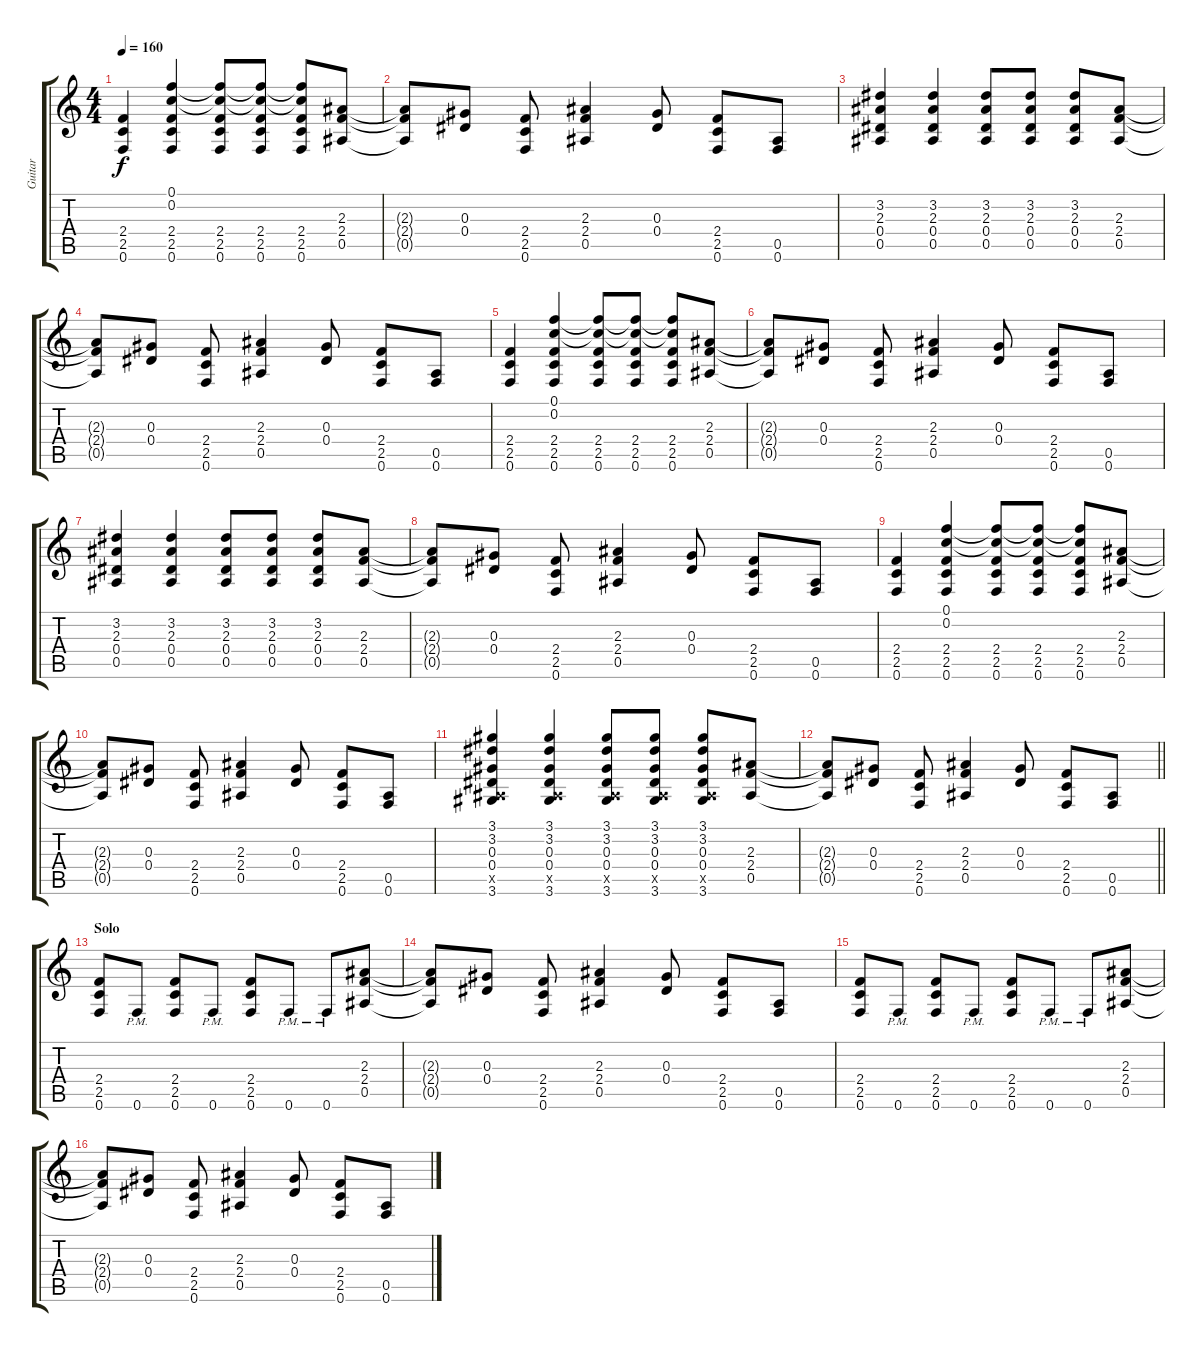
\track ("Guitar" "Guitar") {instrument distortionguitar}
\staff {score tabs}
\tuning (F4 C4 Ab3 Eb3 Bb2 F2) {hide}
\ts (4 4)
\tempo 160
\clef g2
\ks c
(2.4 2.5 0.6).4{dy f} (0.1 0.2 2.4 2.5 0.6).4 (0.1{t} 0.2{t} 2.4 2.5 0.6).8 (0.1{t} 0.2{t} 2.4 2.5 0.6).8 (0.1{t} 0.2{t} 2.4 2.5 0.6).8 (2.3 2.4 0.5).8 |
(2.3{t} 2.4{t} 0.5{t}).8 (0.3 0.4).8 (2.4 2.5 0.6).8 (2.3 2.4 0.5).4 (0.3 0.4).8 (2.4 2.5 0.6).8 (0.5 0.6).8 |
(3.2 2.3 0.4 0.5).4 (3.2 2.3 0.4 0.5).4 (3.2 2.3 0.4 0.5).8 (3.2 2.3 0.4 0.5).8 (3.2 2.3 0.4 0.5).8 (2.3 2.4 0.5).8 |
(2.3{t} 2.4{t} 0.5{t}).8 (0.3 0.4).8 (2.4 2.5 0.6).8 (2.3 2.4 0.5).4 (0.3 0.4).8 (2.4 2.5 0.6).8 (0.5 0.6).8 |
(2.4 2.5 0.6).4 (0.1 0.2 2.4 2.5 0.6).4 (0.1{t} 0.2{t} 2.4 2.5 0.6).8 (0.1{t} 0.2{t} 2.4 2.5 0.6).8 (0.1{t} 0.2{t} 2.4 2.5 0.6).8 (2.3 2.4 0.5).8 |
(2.3{t} 2.4{t} 0.5{t}).8 (0.3 0.4).8 (2.4 2.5 0.6).8 (2.3 2.4 0.5).4 (0.3 0.4).8 (2.4 2.5 0.6).8 (0.5 0.6).8 |
(3.2 2.3 0.4 0.5).4 (3.2 2.3 0.4 0.5).4 (3.2 2.3 0.4 0.5).8 (3.2 2.3 0.4 0.5).8 (3.2 2.3 0.4 0.5).8 (2.3 2.4 0.5).8 |
(2.3{t} 2.4{t} 0.5{t}).8 (0.3 0.4).8 (2.4 2.5 0.6).8 (2.3 2.4 0.5).4 (0.3 0.4).8 (2.4 2.5 0.6).8 (0.5 0.6).8 |
(2.4 2.5 0.6).4 (0.1 0.2 2.4 2.5 0.6).4 (0.1{t} 0.2{t} 2.4 2.5 0.6).8 (0.1{t} 0.2{t} 2.4 2.5 0.6).8 (0.1{t} 0.2{t} 2.4 2.5 0.6).8 (2.3 2.4 0.5).8 |
(2.3{t} 2.4{t} 0.5{t}).8 (0.3 0.4).8 (2.4 2.5 0.6).8 (2.3 2.4 0.5).4 (0.3 0.4).8 (2.4 2.5 0.6).8 (0.5 0.6).8 |
(3.1 3.2 0.3 0.4 0.5{x} 3.6).4 (3.1 3.2 0.3 0.4 0.5{x} 3.6).4 (3.1 3.2 0.3 0.4 0.5{x} 3.6).8 (3.1 3.2 0.3 0.4 0.5{x} 3.6).8 (3.1 3.2 0.3 0.4 0.5{x} 3.6).8 (2.3 2.4 0.5).8 |
\barLineRight lightlight
(2.3{t} 2.4{t} 0.5{t}).8 (0.3 0.4).8 (2.4 2.5 0.6).8 (2.3 2.4 0.5).4 (0.3 0.4).8 (2.4 2.5 0.6).8 (0.5 0.6).8 |
\section ("" "Solo")
(2.4 2.5 0.6).8 0.6{pm}.8 (2.4 2.5 0.6).8 0.6{pm}.8 (2.4 2.5 0.6).8 0.6{pm}.8 0.6{pm}.8 (2.3 2.4 0.5).8 |
(2.3{t} 2.4{t} 0.5{t}).8 (0.3 0.4).8 (2.4 2.5 0.6).8 (2.3 2.4 0.5).4 (0.3 0.4).8 (2.4 2.5 0.6).8 (0.5 0.6).8 |
(2.4 2.5 0.6).8 0.6{pm}.8 (2.4 2.5 0.6).8 0.6{pm}.8 (2.4 2.5 0.6).8 0.6{pm}.8 0.6{pm}.8 (2.3 2.4 0.5).8 |
(2.3{t} 2.4{t} 0.5{t}).8 (0.3 0.4).8 (2.4 2.5 0.6).8 (2.3 2.4 0.5).4 (0.3 0.4).8 (2.4 2.5 0.6).8 (0.5 0.6).8
